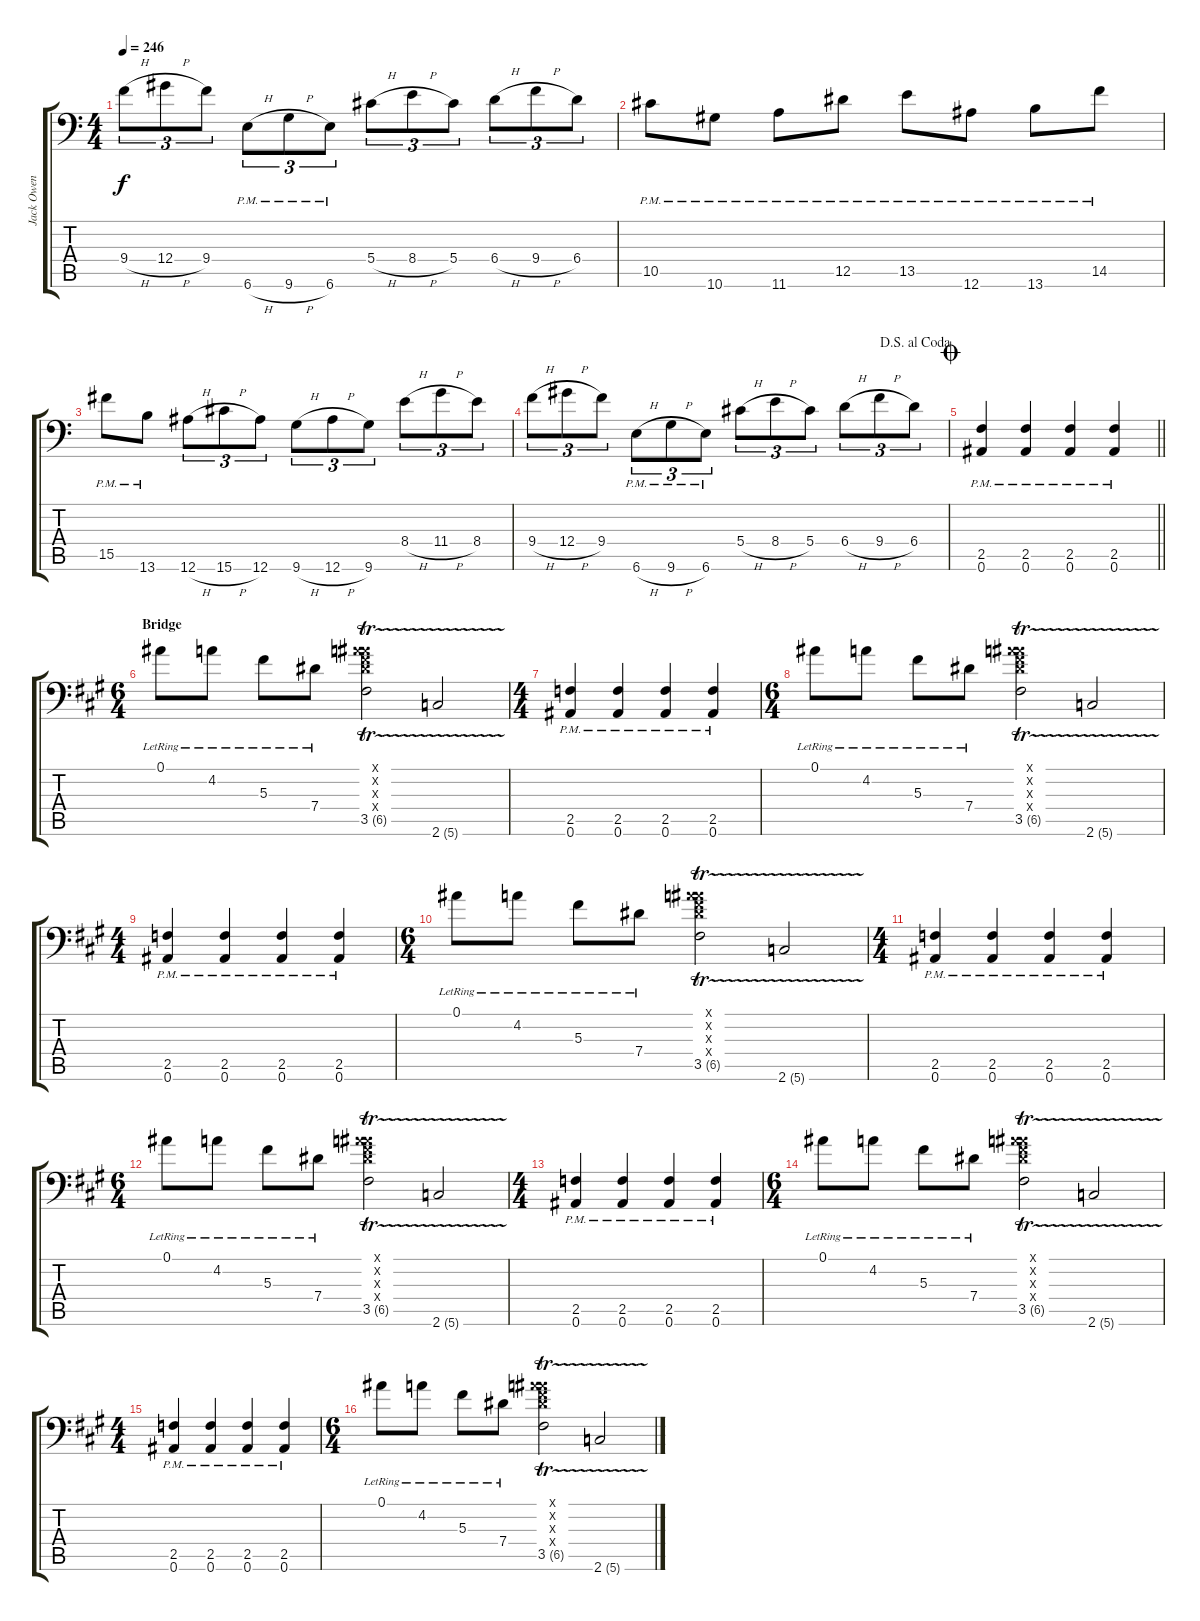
\track ("Jack Owen" "Jack Owen") {instrument distortionguitar}
\staff {score tabs}
\tuning (Bb3 F3 Db3 Ab2 Eb2 Bb1) {hide}
\ts (4 4)
\tempo 246
\clef f4
\ks c
9.4{h}.8{tu (3 2) dy f} 12.4{h}.8{tu (3 2)} 9.4.8{tu (3 2)} 6.6{h pm}.8{tu (3 2)} 9.6{h pm}.8{tu (3 2)} 6.6{pm}.8{tu (3 2)} 5.4{h}.8{tu (3 2)} 8.4{h}.8{tu (3 2)} 5.4.8{tu (3 2)} 6.4{h}.8{tu (3 2)} 9.4{h}.8{tu (3 2)} 6.4.8{tu (3 2)} |
10.5{pm}.8 10.6{pm}.8 11.6{pm}.8 12.5{pm}.8 13.5{pm}.8 12.6{pm}.8 13.6{pm}.8 14.5{pm}.8 |
15.5{pm}.8 13.6{pm}.8 12.6{h}.8{tu (3 2)} 15.6{h}.8{tu (3 2)} 12.6.8{tu (3 2)} 9.6{h}.8{tu (3 2)} 12.6{h}.8{tu (3 2)} 9.6.8{tu (3 2)} 8.4{h}.8{tu (3 2)} 11.4{h}.8{tu (3 2)} 8.4.8{tu (3 2)} |
\jump dalsegnoalcoda
9.4{h}.8{tu (3 2)} 12.4{h}.8{tu (3 2)} 9.4.8{tu (3 2)} 6.6{h pm}.8{tu (3 2)} 9.6{h pm}.8{tu (3 2)} 6.6{pm}.8{tu (3 2)} 5.4{h}.8{tu (3 2)} 8.4{h}.8{tu (3 2)} 5.4.8{tu (3 2)} 6.4{h}.8{tu (3 2)} 9.4{h}.8{tu (3 2)} 6.4.8{tu (3 2)} |
\jump coda
\barLineRight lightlight
(2.5{pm} 0.6{pm}).4 (2.5{pm} 0.6{pm}).4 (2.5{pm} 0.6{pm}).4 (2.5{pm} 0.6{pm}).4 |
\ts (6 4)
\section ("" "Bridge")
\ks f#minor
0.1{lr}.8 4.2{lr}.8 5.3{lr}.8 7.4{lr}.8 (0.1{x} 4.2{x} 5.3{x} 7.4{x} 3.5{tr (6 16)}).2 2.6{tr (5 16)}.2 |
\ts (4 4)
(2.5{pm} 0.6{pm}).4 (2.5{pm} 0.6{pm}).4 (2.5{pm} 0.6{pm}).4 (2.5{pm} 0.6{pm}).4 |
\ts (6 4)
0.1{lr}.8 4.2{lr}.8 5.3{lr}.8 7.4{lr}.8 (0.1{x} 4.2{x} 5.3{x} 7.4{x} 3.5{tr (6 16)}).2 2.6{tr (5 16)}.2 |
\ts (4 4)
(2.5{pm} 0.6{pm}).4 (2.5{pm} 0.6{pm}).4 (2.5{pm} 0.6{pm}).4 (2.5{pm} 0.6{pm}).4 |
\ts (6 4)
0.1{lr}.8 4.2{lr}.8 5.3{lr}.8 7.4{lr}.8 (0.1{x} 4.2{x} 5.3{x} 7.4{x} 3.5{tr (6 16)}).2 2.6{tr (5 16)}.2 |
\ts (4 4)
(2.5{pm} 0.6{pm}).4 (2.5{pm} 0.6{pm}).4 (2.5{pm} 0.6{pm}).4 (2.5{pm} 0.6{pm}).4 |
\ts (6 4)
0.1{lr}.8 4.2{lr}.8 5.3{lr}.8 7.4{lr}.8 (0.1{x} 4.2{x} 5.3{x} 7.4{x} 3.5{tr (6 16)}).2 2.6{tr (5 16)}.2 |
\ts (4 4)
(2.5{pm} 0.6{pm}).4 (2.5{pm} 0.6{pm}).4 (2.5{pm} 0.6{pm}).4 (2.5{pm} 0.6{pm}).4 |
\ts (6 4)
0.1{lr}.8 4.2{lr}.8 5.3{lr}.8 7.4{lr}.8 (0.1{x} 4.2{x} 5.3{x} 7.4{x} 3.5{tr (6 16)}).2 2.6{tr (5 16)}.2 |
\ts (4 4)
(2.5{pm} 0.6{pm}).4 (2.5{pm} 0.6{pm}).4 (2.5{pm} 0.6{pm}).4 (2.5{pm} 0.6{pm}).4 |
\ts (6 4)
0.1{lr}.8 4.2{lr}.8 5.3{lr}.8 7.4{lr}.8 (0.1{x} 4.2{x} 5.3{x} 7.4{x} 3.5{tr (6 16)}).2 2.6{tr (5 16)}.2
